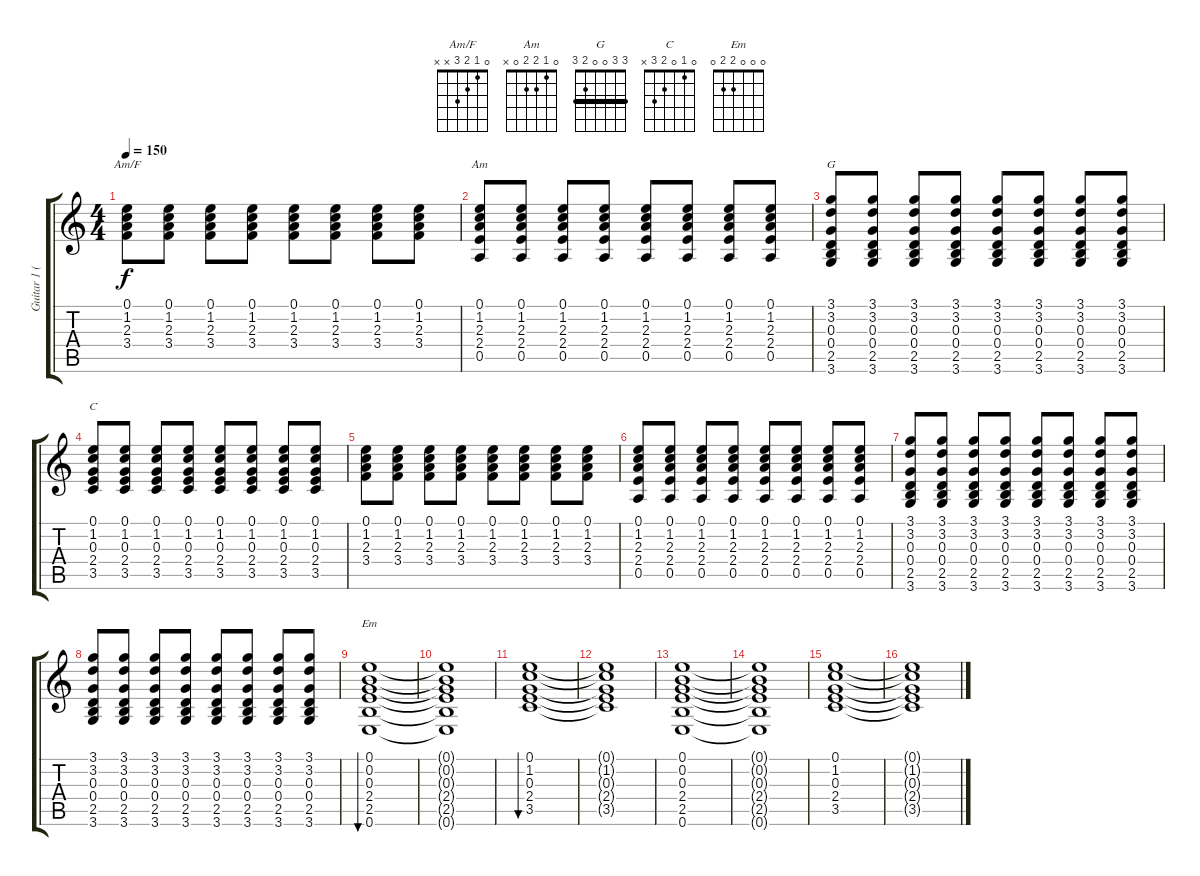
\track ("Guitar 1 (Tim)" "Guitar 1 (") {instrument distortionguitar}
\staff {score tabs}
\tuning (E4 B3 G3 D3 A2 E2) {hide}
\chord ("Am/F" 0 1 2 3 x x)
\chord ("Am" 0 1 2 2 0 x)
\chord ("G" 3 3 0 0 2 3) {barre 3}
\chord ("C" 0 1 0 2 3 x)
\chord ("Em" 0 0 0 2 2 0)
\ts (4 4)
\tempo 150
\clef g2
\ks c
(0.1 1.2 2.3 3.4).8{ch "Am/F" dy f} (0.1 1.2 2.3 3.4).8 (0.1 1.2 2.3 3.4).8 (0.1 1.2 2.3 3.4).8 (0.1 1.2 2.3 3.4).8 (0.1 1.2 2.3 3.4).8 (0.1 1.2 2.3 3.4).8 (0.1 1.2 2.3 3.4).8 |
(0.1 1.2 2.3 2.4 0.5).8{ch "Am"} (0.1 1.2 2.3 2.4 0.5).8 (0.1 1.2 2.3 2.4 0.5).8 (0.1 1.2 2.3 2.4 0.5).8 (0.1 1.2 2.3 2.4 0.5).8 (0.1 1.2 2.3 2.4 0.5).8 (0.1 1.2 2.3 2.4 0.5).8 (0.1 1.2 2.3 2.4 0.5).8 |
(3.1 3.2 0.3 0.4 2.5 3.6).8{ch "G"} (3.1 3.2 0.3 0.4 2.5 3.6).8 (3.1 3.2 0.3 0.4 2.5 3.6).8 (3.1 3.2 0.3 0.4 2.5 3.6).8 (3.1 3.2 0.3 0.4 2.5 3.6).8 (3.1 3.2 0.3 0.4 2.5 3.6).8 (3.1 3.2 0.3 0.4 2.5 3.6).8 (3.1 3.2 0.3 0.4 2.5 3.6).8 |
(0.1 1.2 0.3 2.4 3.5).8{ch "C"} (0.1 1.2 0.3 2.4 3.5).8 (0.1 1.2 0.3 2.4 3.5).8 (0.1 1.2 0.3 2.4 3.5).8 (0.1 1.2 0.3 2.4 3.5).8 (0.1 1.2 0.3 2.4 3.5).8 (0.1 1.2 0.3 2.4 3.5).8 (0.1 1.2 0.3 2.4 3.5).8 |
(0.1 1.2 2.3 3.4).8 (0.1 1.2 2.3 3.4).8 (0.1 1.2 2.3 3.4).8 (0.1 1.2 2.3 3.4).8 (0.1 1.2 2.3 3.4).8 (0.1 1.2 2.3 3.4).8 (0.1 1.2 2.3 3.4).8 (0.1 1.2 2.3 3.4).8 |
(0.1 1.2 2.3 2.4 0.5).8 (0.1 1.2 2.3 2.4 0.5).8 (0.1 1.2 2.3 2.4 0.5).8 (0.1 1.2 2.3 2.4 0.5).8 (0.1 1.2 2.3 2.4 0.5).8 (0.1 1.2 2.3 2.4 0.5).8 (0.1 1.2 2.3 2.4 0.5).8 (0.1 1.2 2.3 2.4 0.5).8 |
(3.1 3.2 0.3 0.4 2.5 3.6).8 (3.1 3.2 0.3 0.4 2.5 3.6).8 (3.1 3.2 0.3 0.4 2.5 3.6).8 (3.1 3.2 0.3 0.4 2.5 3.6).8 (3.1 3.2 0.3 0.4 2.5 3.6).8 (3.1 3.2 0.3 0.4 2.5 3.6).8 (3.1 3.2 0.3 0.4 2.5 3.6).8 (3.1 3.2 0.3 0.4 2.5 3.6).8 |
(3.1 3.2 0.3 0.4 2.5 3.6).8 (3.1 3.2 0.3 0.4 2.5 3.6).8 (3.1 3.2 0.3 0.4 2.5 3.6).8 (3.1 3.2 0.3 0.4 2.5 3.6).8 (3.1 3.2 0.3 0.4 2.5 3.6).8 (3.1 3.2 0.3 0.4 2.5 3.6).8 (3.1 3.2 0.3 0.4 2.5 3.6).8 (3.1 3.2 0.3 0.4 2.5 3.6).8 |
(0.1 0.2 0.3 2.4 2.5 0.6).1{bu 120 ch "Em"} |
(0.1{t} 0.2{t} 0.3{t} 2.4{t} 2.5{t} 0.6{t}).1 |
(0.1 1.2 0.3 2.4 3.5).1{bu 120} |
(0.1{t} 1.2{t} 0.3{t} 2.4{t} 3.5{t}).1 |
(0.1 0.2 0.3 2.4 2.5 0.6).1 |
(0.1{t} 0.2{t} 0.3{t} 2.4{t} 2.5{t} 0.6{t}).1 |
(0.1 1.2 0.3 2.4 3.5).1 |
(0.1{t} 1.2{t} 0.3{t} 2.4{t} 3.5{t}).1
